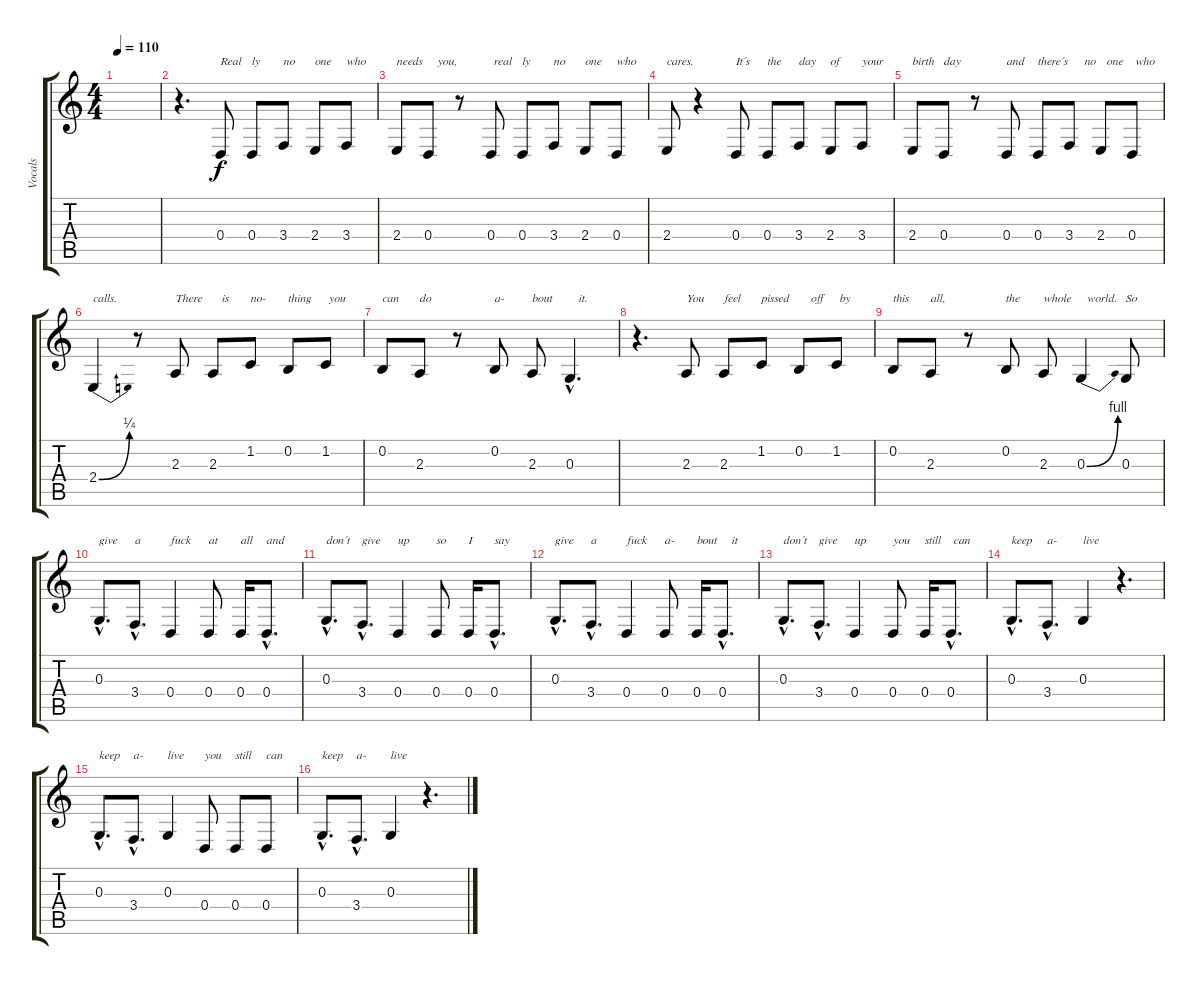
\track ("Vocals" "Vocals") {instrument lead6voice}
\staff {score tabs}
\tuning (E4 B3 G3 D3 A2 D2) {hide}
\ts (4 4)
\tempo 110
\clef g2
\ks c
|
r.4{d} 0.4.8{txt "Real"} 0.4.8{txt "ly"} 3.4.8{txt "no"} 2.4.8{txt "one"} 3.4.8{txt "who"} |
2.4.8{txt "needs"} 0.4.8{txt "   you,"} r.8 0.4.8{txt " real"} 0.4.8{txt "ly"} 3.4.8{txt "no"} 2.4.8{txt "one"} 0.4.8{txt "who"} |
2.4.8{txt "cares."} r.4 0.4.8{txt "It´s"} 0.4.8{txt "the"} 3.4.8{txt "day"} 2.4.8{txt "of"} 3.4.8{txt "your"} |
2.4.8{txt "birth"} 0.4.8{txt "day"} r.8 0.4.8{txt "and"} 0.4.8{txt "there´s"} 3.4.8{txt "     no"} 2.4.8{txt "  one"} 0.4.8{txt " who"} |
2.4{be (bend 0 0 60 1)}.4{txt "calls."} r.8 2.3.8{txt "There"} 2.3.8{txt "   is"} 1.2.8{txt "no-"} 0.2.8{txt "thing"} 1.2.8{txt " you"} |
0.2.8{txt "can"} 2.3.8{txt "do"} r.8 0.2.8{txt "a-"} 2.3.8{txt "bout"} 0.3{hac}.4{d txt "   it."} |
r.4{d} 2.3.8{txt "You"} 2.3.8{txt "feel"} 1.2.8{txt "pissed"} 0.2.8{txt "    off"} 1.2.8{txt " by"} |
0.2.8{txt "this"} 2.3.8{txt "all,"} r.8 0.2.8{txt "the"} 2.3.8{txt "whole"} 0.3{be (bend 0 0 60 4)}.4{txt "  world."} 0.3.8{txt "So"} |
0.3{hac}.8{d txt "give"} 3.4{hac}.8{d txt "a"} 0.4.4{txt "fuck"} 0.4.8{txt "at"} 0.4.16{txt "all"} 0.4{hac}.8{d txt "and"} |
0.3{hac}.8{d txt "don´t"} 3.4{hac}.8{d txt "give"} 0.4.4{txt "up"} 0.4.8{txt "so"} 0.4.16{txt "I"} 0.4{hac}.8{d txt "say"} |
0.3{hac}.8{d txt "give"} 3.4{hac}.8{d txt "a"} 0.4.4{txt "fuck"} 0.4.8{txt "a-"} 0.4.16{txt "bout"} 0.4{hac}.8{d txt "   it"} |
0.3{hac}.8{d txt "don´t "} 3.4{hac}.8{d txt "give"} 0.4.4{txt "up"} 0.4.8{txt "you"} 0.4.16{txt "still"} 0.4{hac}.8{d txt " can"} |
0.3{hac}.8{d txt "keep"} 3.4{hac}.8{d txt "a-"} 0.3.4{txt "live"} r.4{d} |
0.3{hac}.8{d txt "keep"} 3.4{hac}.8{d txt "a-"} 0.3.4{txt "live"} 0.4.8{txt "you"} 0.4.8{txt "still"} 0.4.8{txt "can"} |
0.3{hac}.8{d txt "keep"} 3.4{hac}.8{d txt "a-"} 0.3.4{txt "live"} r.4{d}
